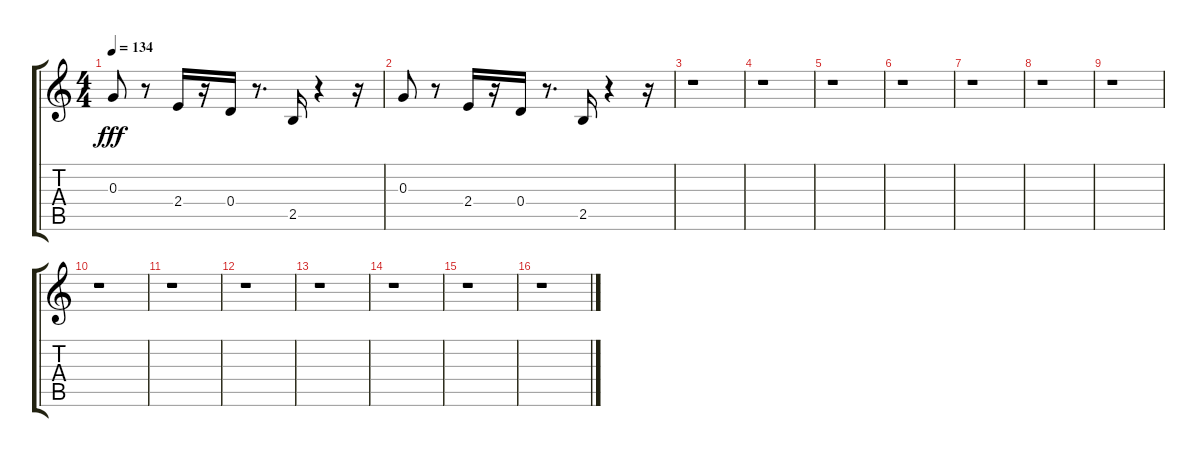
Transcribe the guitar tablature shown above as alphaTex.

\track "" {instrument electricguitarmuted}
\staff {score tabs}
\tuning (E4 B3 G3 D3 A2 E2) {hide}
\ts (4 4)
\tempo 134
\clef g2
\ks c
0.3.8{dy fff} r.8 2.4.16 r.16 0.4.16 r.8{d} 2.5.16 r.4 r.16 |
0.3.8 r.8 2.4.16 r.16 0.4.16 r.8{d} 2.5.16 r.4 r.16 |
r.1 |
r.1 |
r.1 |
r.1 |
r.1 |
r.1 |
r.1 |
r.1 |
r.1 |
r.1 |
r.1 |
r.1 |
r.1 |
r.1
